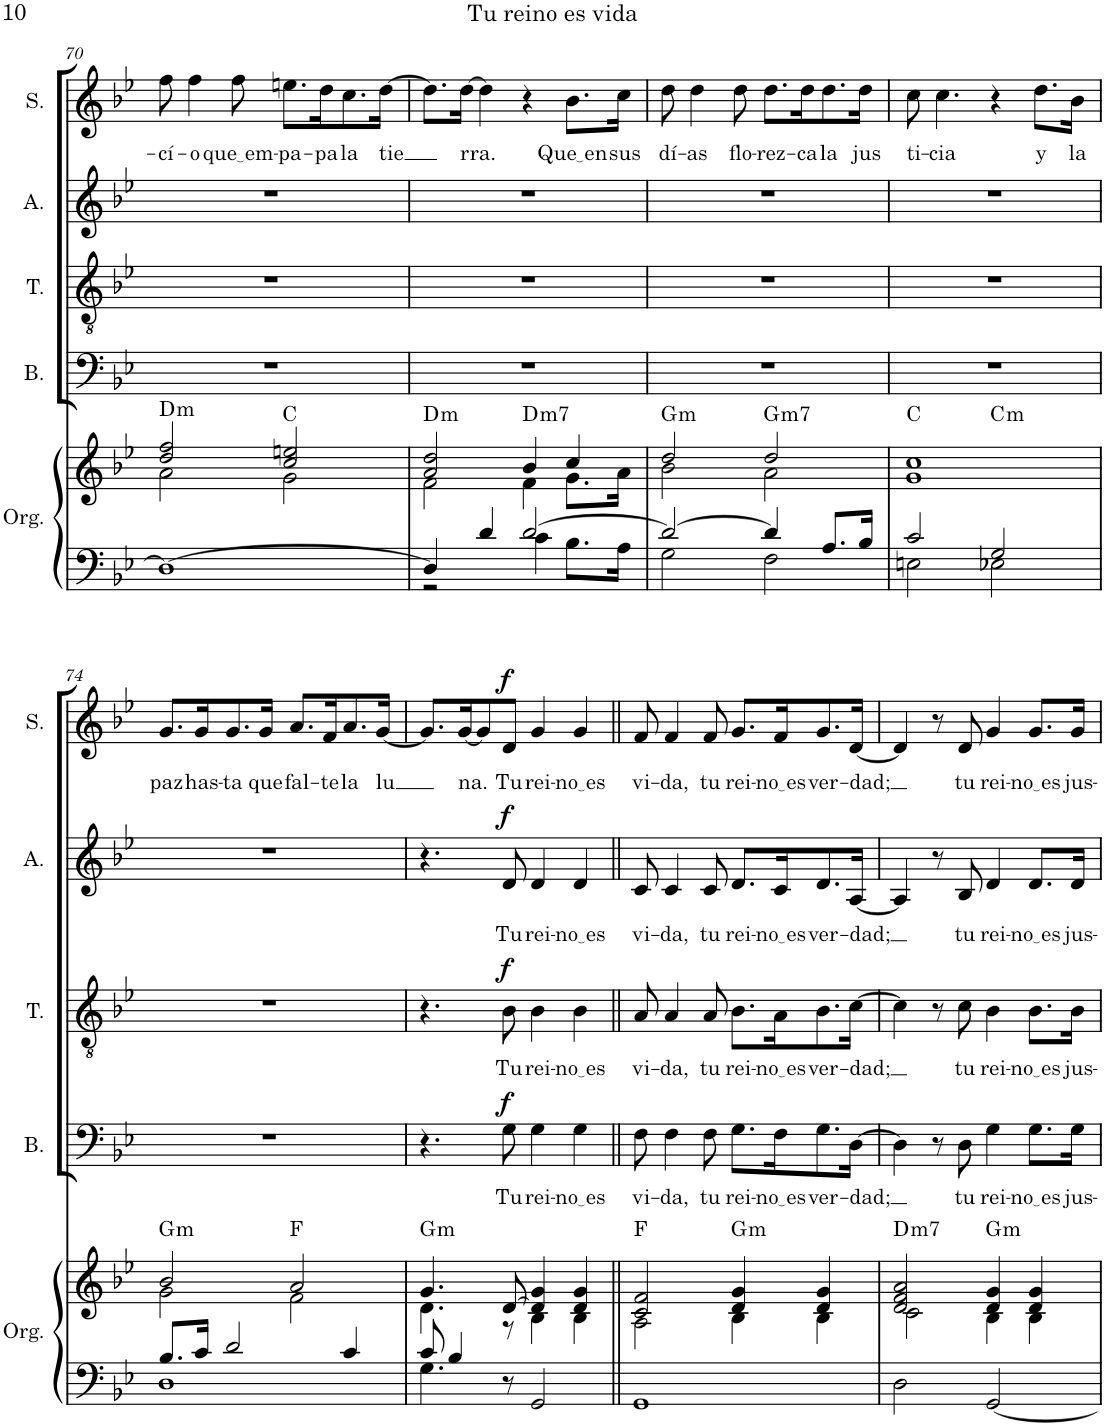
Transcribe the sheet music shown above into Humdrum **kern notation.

**kern	**kern	**harte	**kern	**text	**dynam	**kern	**text	**dynam	**kern	**text	**dynam	**kern	**text	**dynam
*part5	*part5	*part5	*part4	*part4	*part4	*part3	*part3	*part3	*part2	*part2	*part2	*part1	*part1	*part1
*staff6	*staff5	*	*staff4	*staff4	*staff4	*staff3	*staff3	*staff3	*staff2	*staff2	*staff2	*staff1	*staff1	*staff1
*I"Órgano	*	*	*I"Bajo	*	*	*I"Tenor	*	*	*I"Alto	*	*	*I"Soprano	*	*
*	*	*	*I'B.	*	*	*I'T.	*	*	*I'A.	*	*	*I'S.	*	*
!!LO:PB:g=z
*clefF4	*clefG2	*	*clefF4	*	*	*clefGv2	*	*	*clefG2	*	*	*clefG2	*	*
*k[b-e-]	*k[b-e-]	*	*k[b-e-]	*	*	*k[b-e-]	*	*	*k[b-e-]	*	*	*k[b-e-]	*	*
*M2/2	*M2/2	*	*M2/2	*	*	*M2/2	*	*	*M2/2	*	*	*M2/2	*	*
*met(c|)	*met(c|)	*	*met(c|)	*	*	*met(c|)	*	*	*met(c|)	*	*	*met(c|)	*	*
=70	=70	=70	=70	=70	=70	=70	=70	=70	=70	=70	=70	=70	=70	=70
*	*^	*	*	*	*	*	*	*	*	*	*	*	*	*
!	!	!	!LO:H:kt=m	!	!	!	!	!	!	!	!	!	!	!LO:LY:b	!
1D_	2dd/ 2ff/	2a\	D:min	1r	.	.	1r	.	.	1r	.	.	8ff\	-cí-	.
!	!	!	!	!	!	!	!	!	!	!	!	!	!	!LO:LY:b	!
.	.	.	.	.	.	.	.	.	.	.	.	.	4ff\	-o	.
!	!	!	!	!	!	!	!	!	!	!	!	!	!	!LO:LY:b	!
.	.	.	.	.	.	.	.	.	.	.	.	.	8ff\	que em	.
!	!	!	!	!	!	!	!	!	!	!	!	!	!	!LO:LY:b	!
.	2cc/ 2een/	2g\	C:maj	.	.	.	.	.	.	.	.	.	8.een\L	-pa-	.
!	!	!	!	!	!	!	!	!	!	!	!	!	!	!LO:LY:b	!
.	.	.	.	.	.	.	.	.	.	.	.	.	16dd\K	-pa	.
!	!	!	!	!	!	!	!	!	!	!	!	!	!	!LO:LY:b	!
.	.	.	.	.	.	.	.	.	.	.	.	.	8.cc\	la	.
!	!	!	!	!	!	!	!	!	!	!	!	!	!	!LO:LY:b	!
.	.	.	.	.	.	.	.	.	.	.	.	.	[16dd\Jk	tie	.
=71	=71	=71	=71	=71	=71	=71	=71	=71	=71	=71	=71	=71	=71	=71	=71
*^	*	*	*	*	*	*	*	*	*	*	*	*	*	*	*
!	!	!	!	!LO:H:kt=m	!	!	!	!	!	!	!	!	!	!	!	!
4D/]	2r	2a/ 2dd/	2f\	D:min	1r	.	.	1r	.	.	1r	.	.	8.dd\L]	.	.
!	!	!	!	!	!	!	!	!	!	!	!	!	!	!	!LO:LY:b	!
.	.	.	.	.	.	.	.	.	.	.	.	.	.	[16dd\Jk	rra.	.
4d/	.	.	.	.	.	.	.	.	.	.	.	.	.	4dd\]	.	.
!	!	!	!	!LO:H:kt=m7	!	!	!	!	!	!	!	!	!	!	!	!
[2d/	4c\	4b-/	4f\	D:min7	.	.	.	.	.	.	.	.	.	4r	.	.
!	!	!	!	!	!	!	!	!	!	!	!	!	!	!	!LO:LY:b	!
.	8.B-\L	4cc/	8.g\L	.	.	.	.	.	.	.	.	.	.	8.b-\L	Que en	.
!	!	!	!	!	!	!	!	!	!	!	!	!	!	!	!LO:LY:b	!
.	16A\Jk	.	16a\Jk	.	.	.	.	.	.	.	.	.	.	16cc\Jk	sus	.
=72	=72	=72	=72	=72	=72	=72	=72	=72	=72	=72	=72	=72	=72	=72	=72	=72
!	!	!	!	!LO:H:kt=m	!	!	!	!	!	!	!	!	!	!	!LO:LY:b	!
2d/_	2G\	2dd/	2b-\	G:min	1r	.	.	1r	.	.	1r	.	.	8dd\	dí-	.
!	!	!	!	!	!	!	!	!	!	!	!	!	!	!	!LO:LY:b	!
.	.	.	.	.	.	.	.	.	.	.	.	.	.	4dd\	-as	.
!	!	!	!	!	!	!	!	!	!	!	!	!	!	!	!LO:LY:b	!
.	.	.	.	.	.	.	.	.	.	.	.	.	.	8dd\	flo-	.
!	!	!	!	!LO:H:kt=m7	!	!	!	!	!	!	!	!	!	!	!LO:LY:b	!
4d/]	2F\	2dd/	2a\	G:min7	.	.	.	.	.	.	.	.	.	8.dd\L	-rez-	.
!	!	!	!	!	!	!	!	!	!	!	!	!	!	!	!LO:LY:b	!
.	.	.	.	.	.	.	.	.	.	.	.	.	.	16dd\K	-ca	.
!	!	!	!	!	!	!	!	!	!	!	!	!	!	!	!LO:LY:b	!
8.A/L	.	.	.	.	.	.	.	.	.	.	.	.	.	8.dd\	la	.
!	!	!	!	!	!	!	!	!	!	!	!	!	!	!	!LO:LY:b	!
16B-/Jk	.	.	.	.	.	.	.	.	.	.	.	.	.	16dd\Jk	jus	.
=73	=73	=73	=73	=73	=73	=73	=73	=73	=73	=73	=73	=73	=73	=73	=73	=73
!	!	!	!	!	!	!	!	!	!	!	!	!	!	!	!LO:LY:b	!
2c/	2En\	1g 1cc	2ryy	C:maj	1r	.	.	1r	.	.	1r	.	.	8cc\	ti-	.
!	!	!	!	!	!	!	!	!	!	!	!	!	!	!	!LO:LY:b	!
.	.	.	.	.	.	.	.	.	.	.	.	.	.	4.cc\	-cia	.
!	!	!	!	!LO:H:kt=m	!	!	!	!	!	!	!	!	!	!	!	!
2G/	2E-X\	.	2ryy	C:min	.	.	.	.	.	.	.	.	.	4r	.	.
!	!	!	!	!	!	!	!	!	!	!	!	!	!	!	!LO:LY:b	!
.	.	.	.	.	.	.	.	.	.	.	.	.	.	8.dd\L	y	.
!	!	!	!	!	!	!	!	!	!	!	!	!	!	!	!LO:LY:b	!
.	.	.	.	.	.	.	.	.	.	.	.	.	.	16b-\Jk	la	.
!!LO:LB:g=z
=74	=74	=74	=74	=74	=74	=74	=74	=74	=74	=74	=74	=74	=74	=74	=74	=74
!	!	!	!	!LO:H:kt=m	!	!	!	!	!	!	!	!	!	!	!LO:LY:b	!
8.B-/L	1D	2b-/	2g\	G:min	1r	.	.	1r	.	.	1r	.	.	8.g/L	paz	.
!	!	!	!	!	!	!	!	!	!	!	!	!	!	!	!LO:LY:b	!
16c/Jk	.	.	.	.	.	.	.	.	.	.	.	.	.	16g/K	has-	.
!	!	!	!	!	!	!	!	!	!	!	!	!	!	!	!LO:LY:b	!
2d/	.	.	.	.	.	.	.	.	.	.	.	.	.	8.g/	-ta	.
!	!	!	!	!	!	!	!	!	!	!	!	!	!	!	!LO:LY:b	!
.	.	.	.	.	.	.	.	.	.	.	.	.	.	16g/Jk	que	.
!	!	!	!	!	!	!	!	!	!	!	!	!	!	!	!LO:LY:b	!
.	.	2a/	2f\	F:maj	.	.	.	.	.	.	.	.	.	8.a/L	fal-	.
!	!	!	!	!	!	!	!	!	!	!	!	!	!	!	!LO:LY:b	!
.	.	.	.	.	.	.	.	.	.	.	.	.	.	16f/K	-te	.
!	!	!	!	!	!	!	!	!	!	!	!	!	!	!	!LO:LY:b	!
4c/	.	.	.	.	.	.	.	.	.	.	.	.	.	8.a/	la	.
!	!	!	!	!	!	!	!	!	!	!	!	!	!	!	!LO:LY:b	!
.	.	.	.	.	.	.	.	.	.	.	.	.	.	[16g/Jk	lu	.
=75	=75	=75	=75	=75	=75	=75	=75	=75	=75	=75	=75	=75	=75	=75	=75	=75
!	!	!	!	!LO:H:kt=m	!	!	!	!	!	!	!	!	!	!	!	!
8c/	4.G\	4.g/	4.d\	G:min	4.r	.	.	4.r	.	.	4.r	.	.	8.g/L]	.	.
4B-/	.	.	.	.	.	.	.	.	.	.	.	.	.	.	.	.
!	!	!	!	!	!	!	!	!	!	!	!	!	!	!	!LO:LY:b	!
.	.	.	.	.	.	.	.	.	.	.	.	.	.	[16g/K	na.	.
.	.	.	.	.	.	.	.	.	.	.	.	.	.	8g/]	.	.
!	!	!	!	!	!	!LO:LY:b	!LO:DY:a	!	!LO:LY:b	!LO:DY:a	!	!LO:LY:b	!LO:DY:a	!	!LO:LY:b	!LO:DY:a
8r	2ryy	[8d/	8r	.	8G\	Tu	f	8B-\	Tu	f	8d/	Tu	f	8d/J	Tu	f
!	!	!	!	!	!	!LO:LY:b	!	!	!LO:LY:b	!	!	!LO:LY:b	!	!	!LO:LY:b	!
2GG/	.	4d/] 4g/	4B-\	.	4G\	rei-	.	4B-\	rei-	.	4d/	rei-	.	4g/	rei-	.
!	!	!	!	!	!	!LO:LY:b	!	!	!LO:LY:b	!	!	!LO:LY:b	!	!	!LO:LY:b	!
.	.	4d/ 4g/	4B-\	.	4G\	no es	.	4B-\	no es	.	4d/	no es	.	4g/	no es	.
.	8ryy	.	.	.	.	.	.	.	.	.	.	.	.	.	.	.
=76||	=76||	=76||	=76||	=76||	=76||	=76||	=76||	=76||	=76||	=76||	=76||	=76||	=76||	=76||	=76||	=76||
!	!	!	!	!	!	!LO:LY:b	!	!	!LO:LY:b	!	!	!LO:LY:b	!	!	!LO:LY:b	!
*v	*v	*	*	*	*	*	*	*	*	*	*	*	*	*	*	*
1GG	2c/ 2f/	2A\	F:maj	8F\	vi-	.	8A/	vi-	.	8c/	vi-	.	8f/	vi-	.
!	!	!	!	!	!LO:LY:b	!	!	!LO:LY:b	!	!	!LO:LY:b	!	!	!LO:LY:b	!
.	.	.	.	4F\	-da,	.	4A/	-da,	.	4c/	-da,	.	4f/	-da,	.
!	!	!	!	!	!LO:LY:b	!	!	!LO:LY:b	!	!	!LO:LY:b	!	!	!LO:LY:b	!
.	.	.	.	8F\	tu	.	8A/	tu	.	8c/	tu	.	8f/	tu	.
!	!	!	!LO:H:kt=m	!	!LO:LY:b	!	!	!LO:LY:b	!	!	!LO:LY:b	!	!	!LO:LY:b	!
.	4d/ 4g/	4B-\	G:min	8.G\L	rei-	.	8.B-\L	rei-	.	8.d/L	rei-	.	8.g/L	rei-	.
!	!	!	!	!	!LO:LY:b	!	!	!LO:LY:b	!	!	!LO:LY:b	!	!	!LO:LY:b	!
.	.	.	.	16F\K	no es	.	16A\K	no es	.	16c/K	no es	.	16f/K	no es	.
!	!	!	!	!	!LO:LY:b	!	!	!LO:LY:b	!	!	!LO:LY:b	!	!	!LO:LY:b	!
.	4d/ 4g/	4B-\	.	8.G\	ver-	.	8.B-\	ver-	.	8.d/	ver-	.	8.g/	ver-	.
!	!	!	!	!	!LO:LY:b	!	!	!LO:LY:b	!	!	!LO:LY:b	!	!	!LO:LY:b	!
.	.	.	.	[16D\Jk	-dad;	.	[16c\Jk	-dad;	.	[16A/Jk	-dad;	.	[16d/Jk	-dad;	.
=77	=77	=77	=77	=77	=77	=77	=77	=77	=77	=77	=77	=77	=77	=77	=77
!	!	!	!LO:H:kt=m7	!	!	!	!	!	!	!	!	!	!	!	!
2D\	2d/ 2f/ 2a/	2c\	D:min7	4D\]	.	.	4c\]	.	.	4A/]	.	.	4d/]	.	.
.	.	.	.	8r	.	.	8r	.	.	8r	.	.	8r	.	.
!	!	!	!	!	!LO:LY:b	!	!	!LO:LY:b	!	!	!LO:LY:b	!	!	!LO:LY:b	!
.	.	.	.	8D\	tu	.	8c\	tu	.	8B-/	tu	.	8d/	tu	.
!	!	!	!LO:H:kt=m	!	!LO:LY:b	!	!	!LO:LY:b	!	!	!LO:LY:b	!	!	!LO:LY:b	!
[2GG/	4d/ 4g/	4B-\	G:min	4G\	rei-	.	4B-\	rei-	.	4d/	rei-	.	4g/	rei-	.
!	!	!	!	!	!LO:LY:b	!	!	!LO:LY:b	!	!	!LO:LY:b	!	!	!LO:LY:b	!
.	4d/ 4g/	4B-\	.	8.G\L	no es	.	8.B-\L	no es	.	8.d/L	no es	.	8.g/L	no es	.
!	!	!	!	!	!LO:LY:b	!	!	!LO:LY:b	!	!	!LO:LY:b	!	!	!LO:LY:b	!
.	.	.	.	16G\Jk	jus-	.	16B-\Jk	jus-	.	16d/Jk	jus-	.	16g/Jk	jus-	.
*	*v	*v	*	*	*	*	*	*	*	*	*	*	*	*	*
=	=	=	=	=	=	=	=	=	=	=	=	=	=	=
*-	*-	*-	*-	*-	*-	*-	*-	*-	*-	*-	*-	*-	*-	*-
